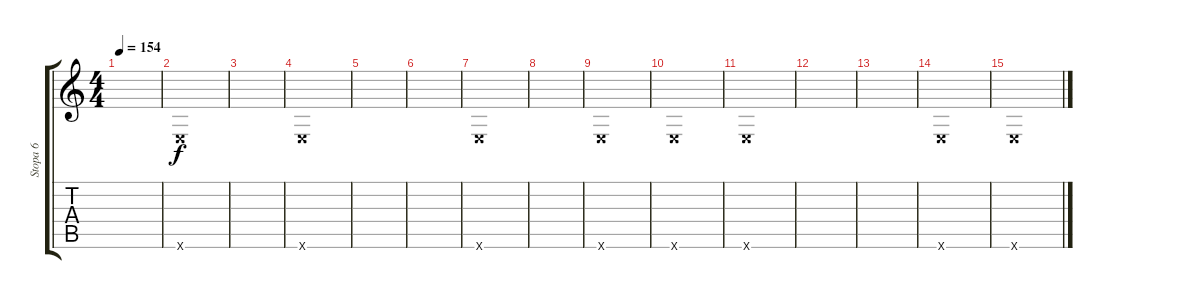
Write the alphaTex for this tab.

\track ("Stopa 6" "Stopa 6") {instrument acousticguitarsteel}
\staff {score tabs}
\tuning (E4 B3 G3 D3 A2 E2) {hide}
\ts (4 4)
\tempo 154
\clef g2
\ks c
|
0.6{x}.1{volume 0} |
|
0.6{x}.1{volume 0} |
|
|
0.6{x}.1{volume 0} |
|
0.6{x}.1{volume 0} |
0.6{x}.1{volume 0} |
0.6{x}.1{volume 0} |
|
|
0.6{x}.1{volume 0} |
0.6{x}.1{volume 0}
